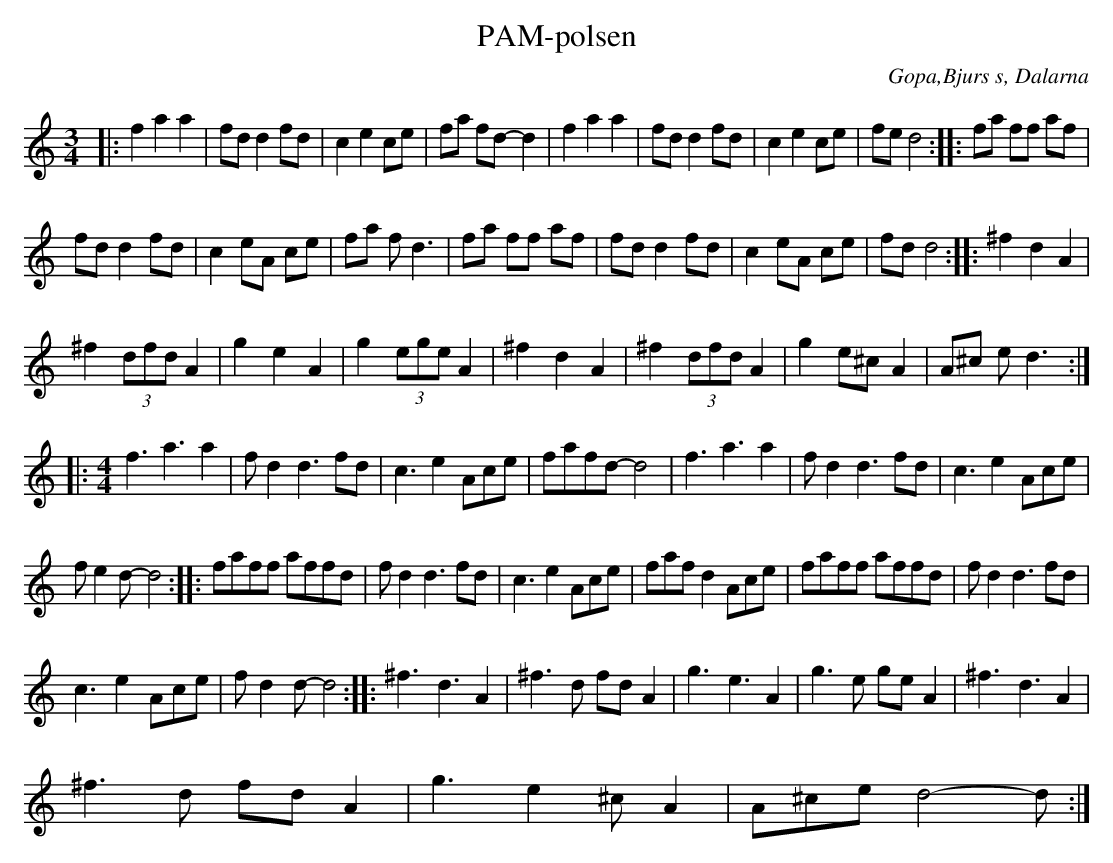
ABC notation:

X:1
T:PAM-polsen
O:Gopa,Bjurs s, Dalarna
M:3/4
L:1/8
K:C
|:f2 a2 a2 | fd d2 fd | c2 e2 ce | fa fd- d2 | f2 a2 a2 | fd d2 fd | c2 e2 ce | fe d4 :: fa ff af | %9
 fd d2 fd | c2 eA ce | fa f d3 | fa ff af | fd d2 fd | c2 eA ce | fd d4 :: ^f2 d2 A2 | %17
 ^f2 (3dfd A2 | g2 e2 A2 | g2 (3ege A2 | ^f2 d2 A2 | ^f2 (3dfd A2 | g2 e^c A2 | A^c e d3 :: %24
[M:4/4] f3 a3 a2 | f d2 d3 fd | c3 e2 Ace | fafd- d4 | f3 a3 a2 | f d2 d3 fd | c3 e2 Ace | %31
 f e2 d- d4 :: faff affd | f d2 d3 fd | c3 e2 Ace | faf d2 Ace | faff affd | f d2 d3 fd | %38
 c3 e2 Ace | f d2 d- d4 :: ^f3 d3 A2 | ^f3 d fd A2 | g3 e3 A2 | g3 e ge A2 | ^f3 d3 A2 | %45
 ^f3 d fd A2 | g3 e2 ^c A2 | A^ce d4- d :| %48
